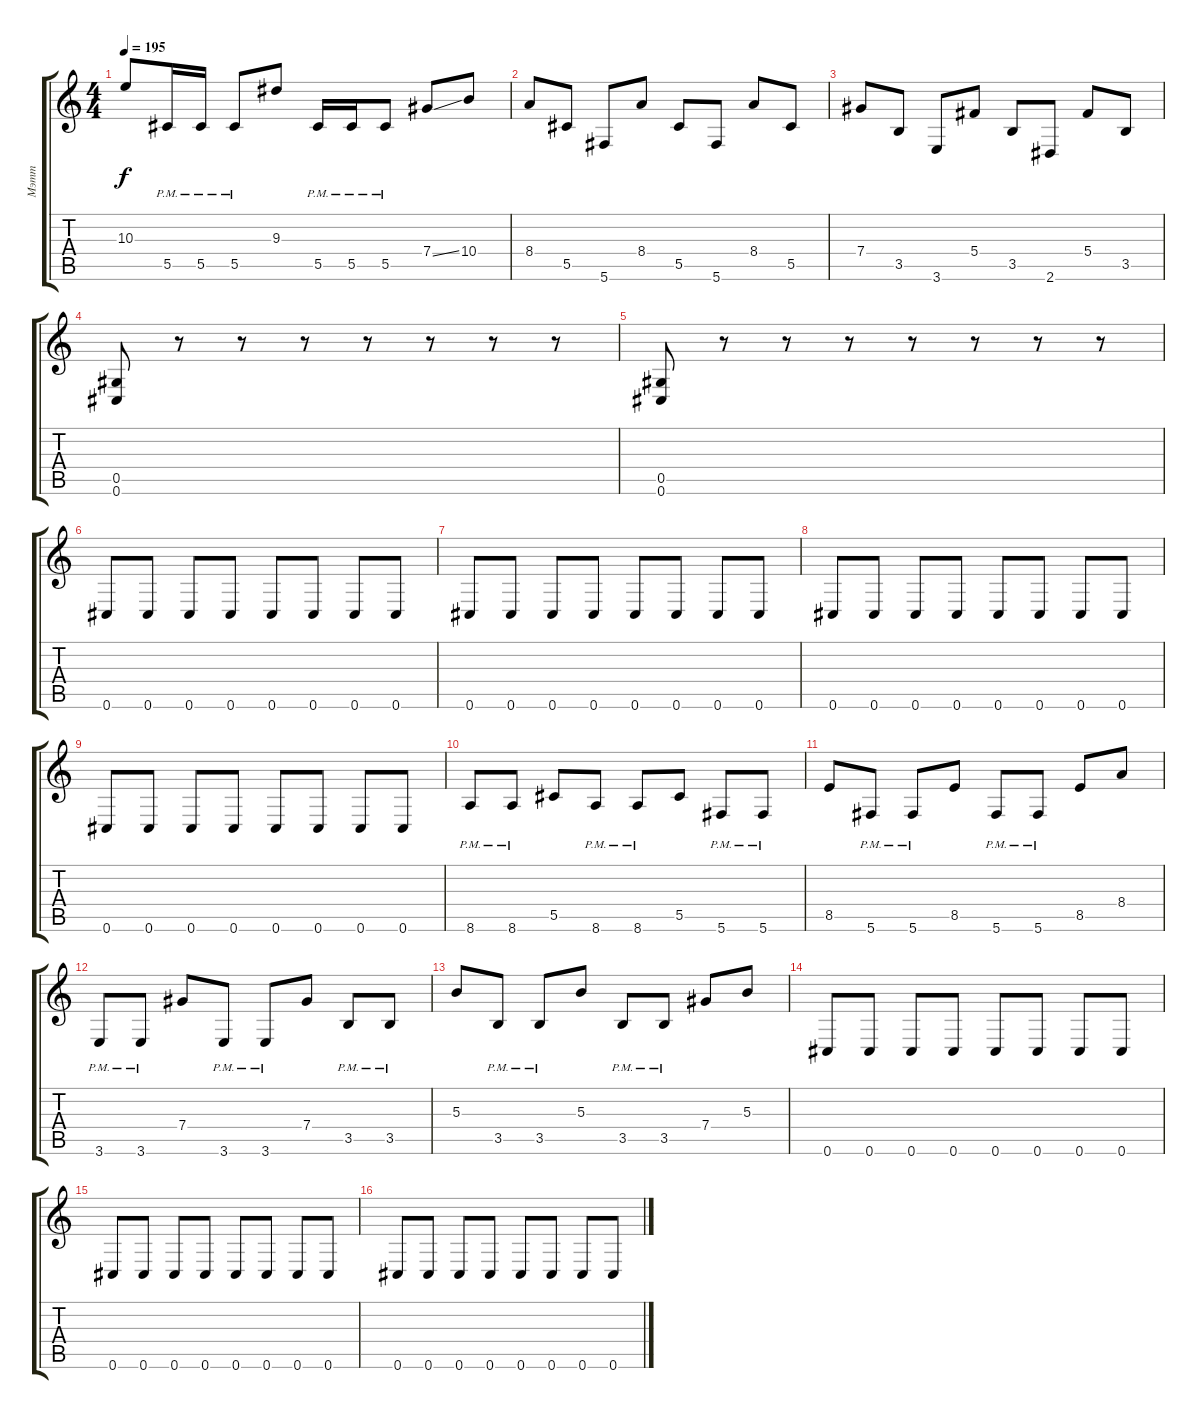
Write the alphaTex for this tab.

\track ("Мэтт" "Мэтт") {instrument distortionguitar}
\staff {score tabs}
\tuning (Eb4 Bb3 Gb3 Db3 Ab2 Db2) {hide}
\ts (4 4)
\tempo 195
\clef g2
\ks c
10.3.8{dy f} 5.5{pm}.16 5.5{pm}.16 5.5{pm}.8 9.3.8 5.5{pm}.16 5.5{pm}.16 5.5{pm}.8 7.4{ss}.8 10.4.8 |
8.4.8 5.5.8 5.6.8 8.4.8 5.5.8 5.6.8 8.4.8 5.5.8 |
7.4.8 3.5.8 3.6.8 5.4.8 3.5.8 2.6.8 5.4.8 3.5.8 |
(0.5 0.6).8 r.8 r.8 r.8 r.8 r.8 r.8 r.8 |
(0.5 0.6).8 r.8 r.8 r.8 r.8 r.8 r.8 r.8 |
0.6.8 0.6.8 0.6.8 0.6.8 0.6.8 0.6.8 0.6.8 0.6.8 |
0.6.8 0.6.8 0.6.8 0.6.8 0.6.8 0.6.8 0.6.8 0.6.8 |
0.6.8 0.6.8 0.6.8 0.6.8 0.6.8 0.6.8 0.6.8 0.6.8 |
0.6.8 0.6.8 0.6.8 0.6.8 0.6.8 0.6.8 0.6.8 0.6.8 |
8.6{pm}.8 8.6{pm}.8 5.5.8 8.6{pm}.8 8.6{pm}.8 5.5.8 5.6{pm}.8 5.6{pm}.8 |
8.5.8 5.6{pm}.8 5.6{pm}.8 8.5.8 5.6{pm}.8 5.6{pm}.8 8.5.8 8.4.8 |
3.6{pm}.8 3.6{pm}.8 7.4.8 3.6{pm}.8 3.6{pm}.8 7.4.8 3.5{pm}.8 3.5{pm}.8 |
5.3.8 3.5{pm}.8 3.5{pm}.8 5.3.8 3.5{pm}.8 3.5{pm}.8 7.4.8 5.3.8 |
0.6.8 0.6.8 0.6.8 0.6.8 0.6.8 0.6.8 0.6.8 0.6.8 |
0.6.8 0.6.8 0.6.8 0.6.8 0.6.8 0.6.8 0.6.8 0.6.8 |
0.6.8 0.6.8 0.6.8 0.6.8 0.6.8 0.6.8 0.6.8 0.6.8
